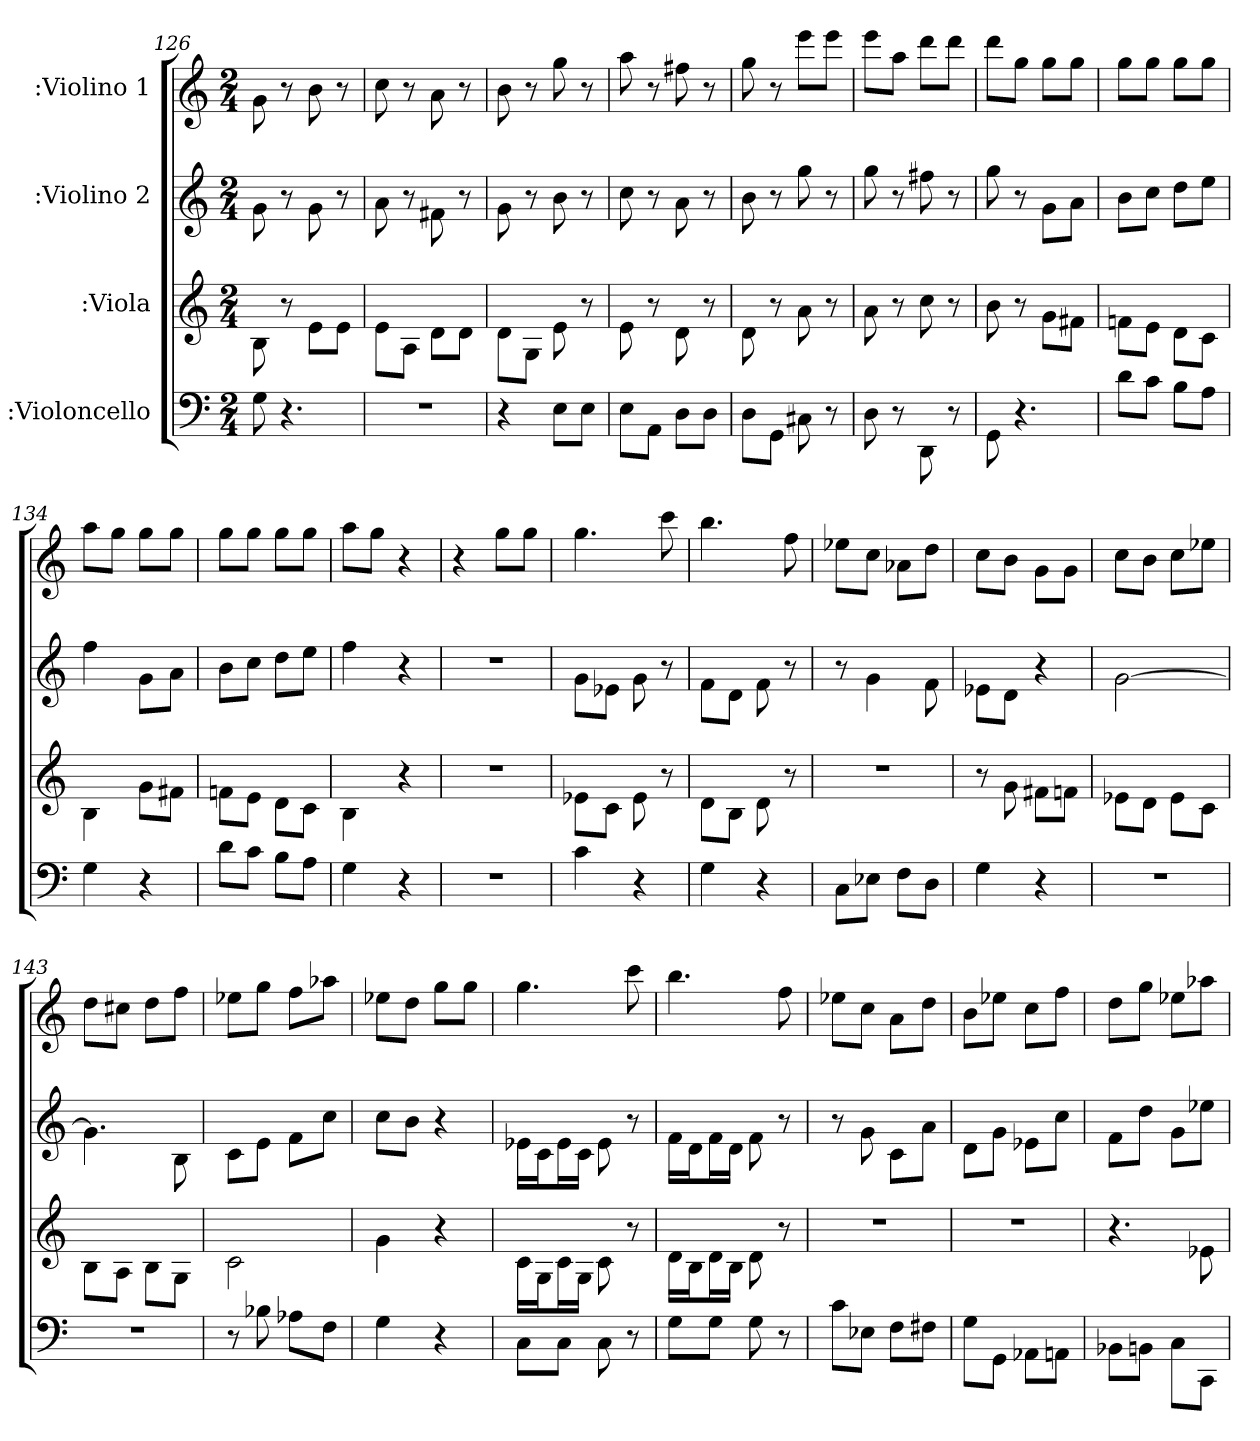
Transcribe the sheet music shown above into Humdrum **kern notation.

**kern	**kern	**kern	**kern
*part4	*part3	*part2	*part1
*staff4	*staff3	*staff2	*staff1
*I":Violoncello	*I":Viola	*I":Violino 2	*I":Violino 1
*k[]	*k[]	*k[]	*k[]
*C:	*C:	*C:	*C:
*M2/4	*M2/4	*M2/4	*M2/4
=126	=126	=126	=126
8G\	8B\	8g\	8g\
4.r	8r	8r	8r
.	8e\L	8g\	8b\
.	8e\J	8r	8r
=127	=127	=127	=127
2r	8e\L	8a\	8cc\
.	8A\J	8r	8r
.	8d\L	8f#X\	8a\
.	8d\J	8r	8r
=128	=128	=128	=128
4r	8d\L	8g\	8b\
.	8G\J	8r	8r
8E\L	8e\	8b\	8gg\
8E\J	8r	8r	8r
=129	=129	=129	=129
8E\L	8e\	8cc\	8aa\
8AA\J	8r	8r	8r
8D\L	8d\	8a\	8ff#X\
8D\J	8r	8r	8r
=130	=130	=130	=130
8D\L	8d\	8b\	8gg\
8GG\J	8r	8r	8r
8C#X\	8a\	8gg\	8eee\L
8r	8r	8r	8eee\J
=131	=131	=131	=131
8D\	8a\	8gg\	8eee\L
8r	8r	8r	8aa\J
8DD\	8cc\	8ff#X\	8ddd\L
8r	8r	8r	8ddd\J
=132	=132	=132	=132
8GG\	8b\	8gg\	8ddd\L
4.r	8r	8r	8gg\J
.	8g\L	8g\L	8gg\L
.	8f#X\J	8a\J	8gg\J
=133	=133	=133	=133
8d\L	8fn\L	8b\L	8gg\L
8c\J	8e\J	8cc\J	8gg\J
8B\L	8d\L	8dd\L	8gg\L
8A\J	8c\J	8ee\J	8gg\J
=134	=134	=134	=134
4G\	4B\	4ff\	8aa\L
.	.	.	8gg\J
4r	8g\L	8g\L	8gg\L
.	8f#X\J	8a\J	8gg\J
=135	=135	=135	=135
8d\L	8fn\L	8b\L	8gg\L
8c\J	8e\J	8cc\J	8gg\J
8B\L	8d\L	8dd\L	8gg\L
8A\J	8c\J	8ee\J	8gg\J
=136	=136	=136	=136
4G\	4B\	4ff\	8aa\L
.	.	.	8gg\J
4r	4r	4r	4r
=137	=137	=137	=137
2r	2r	2r	4r
.	.	.	8gg\L
.	.	.	8gg\J
=138	=138	=138	=138
4c\	8e-X\L	8g\L	4.gg\
.	8c\J	8e-X\J	.
4r	8e-\	8g\	.
.	8r	8r	8ccc\
=139	=139	=139	=139
4G\	8d\L	8f\L	4.bb\
.	8B\J	8d\J	.
4r	8d\	8f\	.
.	8r	8r	8ff\
=140	=140	=140	=140
8C\L	2r	8r	8ee-X\L
8E-X\J	.	4g\	8cc\J
8F\L	.	.	8a-X\L
8D\J	.	8f\	8dd\J
=141	=141	=141	=141
4G\	8r	8e-X\L	8cc\L
.	8g\	8d\J	8b\J
4r	8f#X\L	4r	8g\L
.	8fn\J	.	8g\J
=142	=142	=142	=142
2r	8e-X\L	[2g\	8cc\L
.	8d\J	.	8b\J
.	8e-\L	.	8cc\L
.	8c\J	.	8ee-X\J
=143	=143	=143	=143
2r	8B\L	4.g\]	8dd\L
.	8A\J	.	8cc#X\J
.	8B\L	.	8dd\L
.	8G\J	8B\	8ff\J
=144	=144	=144	=144
8r	2c\	8c\L	8ee-X\L
8B-X\	.	8e\J	8gg\J
8A-X\L	.	8f\L	8ff\L
8F\J	.	8cc\J	8aa-X\J
=145	=145	=145	=145
4G\	4g\	8cc\L	8ee-X\L
.	.	8b\J	8dd\J
4r	4r	4r	8gg\L
.	.	.	8gg\J
=146	=146	=146	=146
8C\L	16c\LL	16e-X\LL	4.gg\
.	16G\J	16c\J	.
8C\J	16c\L	16e-\L	.
.	16G\JJ	16c\JJ	.
8C\	8c\	8e-\	.
8r	8r	8r	8ccc\
=147	=147	=147	=147
8G\L	16d\LL	16f\LL	4.bb\
.	16B\J	16d\J	.
8G\J	16d\L	16f\L	.
.	16B\JJ	16d\JJ	.
8G\	8d\	8f\	.
8r	8r	8r	8ff\
=148	=148	=148	=148
8c\L	2r	8r	8ee-X\L
8E-X\J	.	8g\	8cc\J
8F\L	.	8c\L	8a\L
8F#X\J	.	8a\J	8dd\J
=149	=149	=149	=149
8G\L	2r	8d\L	8b\L
8GG\J	.	8g\J	8ee-X\J
8AA-X\L	.	8e-X\L	8cc\L
8AAn\J	.	8cc\J	8ff\J
=150	=150	=150	=150
8BB-X\L	4.r	8f\L	8dd\L
8BBn\J	.	8dd\J	8gg\J
8C\L	.	8g\L	8ee-X\L
8CC\J	8e-X\	8ee-X\J	8aa-X\J
=	=	=	=
*-	*-	*-	*-
